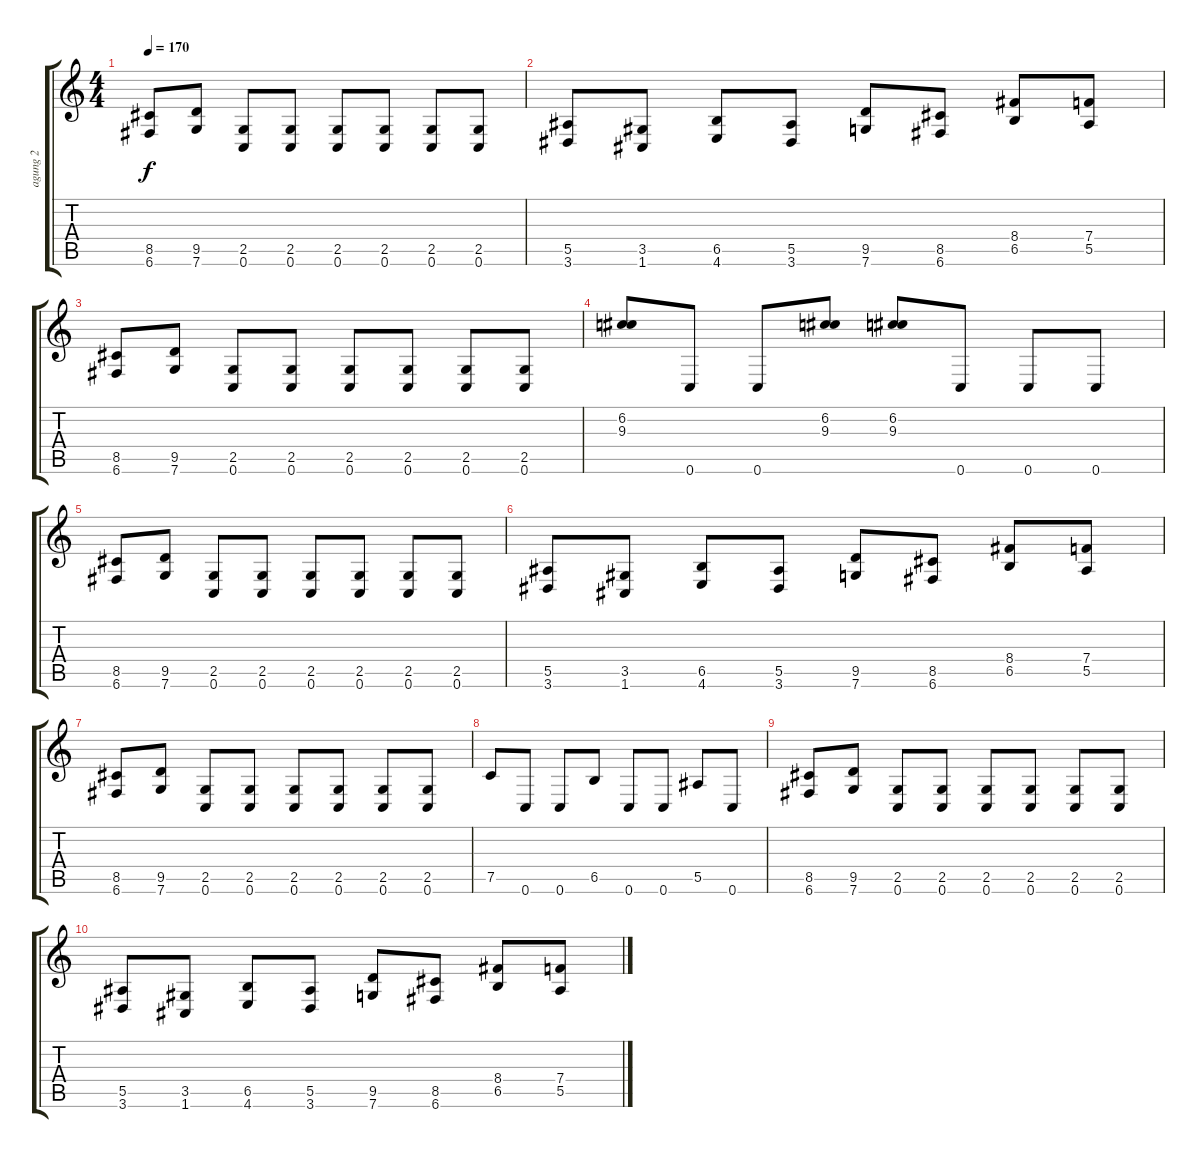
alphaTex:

\track ("agung 2" "agung 2") {instrument distortionguitar}
\staff {score tabs}
\tuning (C4 G3 Eb3 Bb2 F2 C2) {hide}
\ts (4 4)
\tempo 170
\clef g2
\ks c
(8.5 6.6).8{dy f} (9.5 7.6).8 (2.5 0.6).8 (2.5 0.6).8 (2.5 0.6).8 (2.5 0.6).8 (2.5 0.6).8 (2.5 0.6).8 |
(5.5 3.6).8 (3.5 1.6).8 (6.5 4.6).8 (5.5 3.6).8 (9.5 7.6).8 (8.5 6.6).8 (8.4 6.5).8 (7.4 5.5).8 |
(8.5 6.6).8 (9.5 7.6).8 (2.5 0.6).8 (2.5 0.6).8 (2.5 0.6).8 (2.5 0.6).8 (2.5 0.6).8 (2.5 0.6).8 |
(6.2 9.3).8 0.6.8 0.6.8 (6.2 9.3).8 (6.2 9.3).8 0.6.8 0.6.8 0.6.8 |
(8.5 6.6).8 (9.5 7.6).8 (2.5 0.6).8 (2.5 0.6).8 (2.5 0.6).8 (2.5 0.6).8 (2.5 0.6).8 (2.5 0.6).8 |
(5.5 3.6).8 (3.5 1.6).8 (6.5 4.6).8 (5.5 3.6).8 (9.5 7.6).8 (8.5 6.6).8 (8.4 6.5).8 (7.4 5.5).8 |
(8.5 6.6).8 (9.5 7.6).8 (2.5 0.6).8 (2.5 0.6).8 (2.5 0.6).8 (2.5 0.6).8 (2.5 0.6).8 (2.5 0.6).8 |
7.5.8 0.6.8 0.6.8 6.5.8 0.6.8 0.6.8 5.5.8 0.6.8 |
(8.5 6.6).8 (9.5 7.6).8 (2.5 0.6).8 (2.5 0.6).8 (2.5 0.6).8 (2.5 0.6).8 (2.5 0.6).8 (2.5 0.6).8 |
(5.5 3.6).8 (3.5 1.6).8 (6.5 4.6).8 (5.5 3.6).8 (9.5 7.6).8 (8.5 6.6).8 (8.4 6.5).8 (7.4 5.5).8
